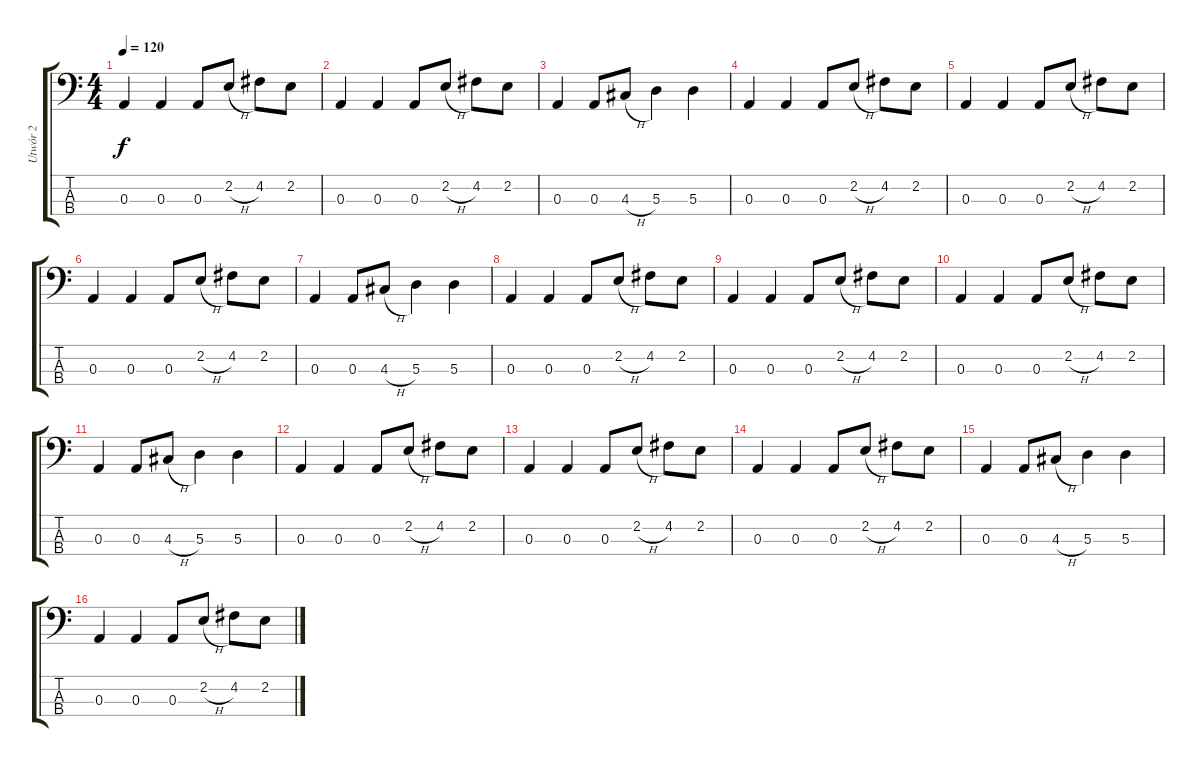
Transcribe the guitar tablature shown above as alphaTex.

\track ("Utwór 2" "Utwór 2") {instrument electricbassfinger}
\staff {score tabs}
\tuning (G2 D2 A1 E1) {hide}
\ts (4 4)
\tempo 120
\clef f4
\ks c
0.3.4{dy f instrument electricbassfinger} 0.3.4 0.3.8 2.2{h}.8 4.2.8 2.2.8 |
0.3.4 0.3.4 0.3.8 2.2{h}.8 4.2.8 2.2.8 |
0.3.4 0.3.8 4.3{h}.8 5.3.4 5.3.4 |
0.3.4 0.3.4 0.3.8 2.2{h}.8 4.2.8 2.2.8 |
0.3.4 0.3.4 0.3.8 2.2{h}.8 4.2.8 2.2.8 |
0.3.4 0.3.4 0.3.8 2.2{h}.8 4.2.8 2.2.8 |
0.3.4 0.3.8 4.3{h}.8 5.3.4 5.3.4 |
0.3.4 0.3.4 0.3.8 2.2{h}.8 4.2.8 2.2.8 |
0.3.4 0.3.4 0.3.8 2.2{h}.8 4.2.8 2.2.8 |
0.3.4 0.3.4 0.3.8 2.2{h}.8 4.2.8 2.2.8 |
0.3.4 0.3.8 4.3{h}.8 5.3.4 5.3.4 |
0.3.4 0.3.4 0.3.8 2.2{h}.8 4.2.8 2.2.8 |
0.3.4 0.3.4 0.3.8 2.2{h}.8 4.2.8 2.2.8 |
0.3.4 0.3.4 0.3.8 2.2{h}.8 4.2.8 2.2.8 |
0.3.4 0.3.8 4.3{h}.8 5.3.4 5.3.4 |
0.3.4 0.3.4 0.3.8 2.2{h}.8 4.2.8 2.2.8
